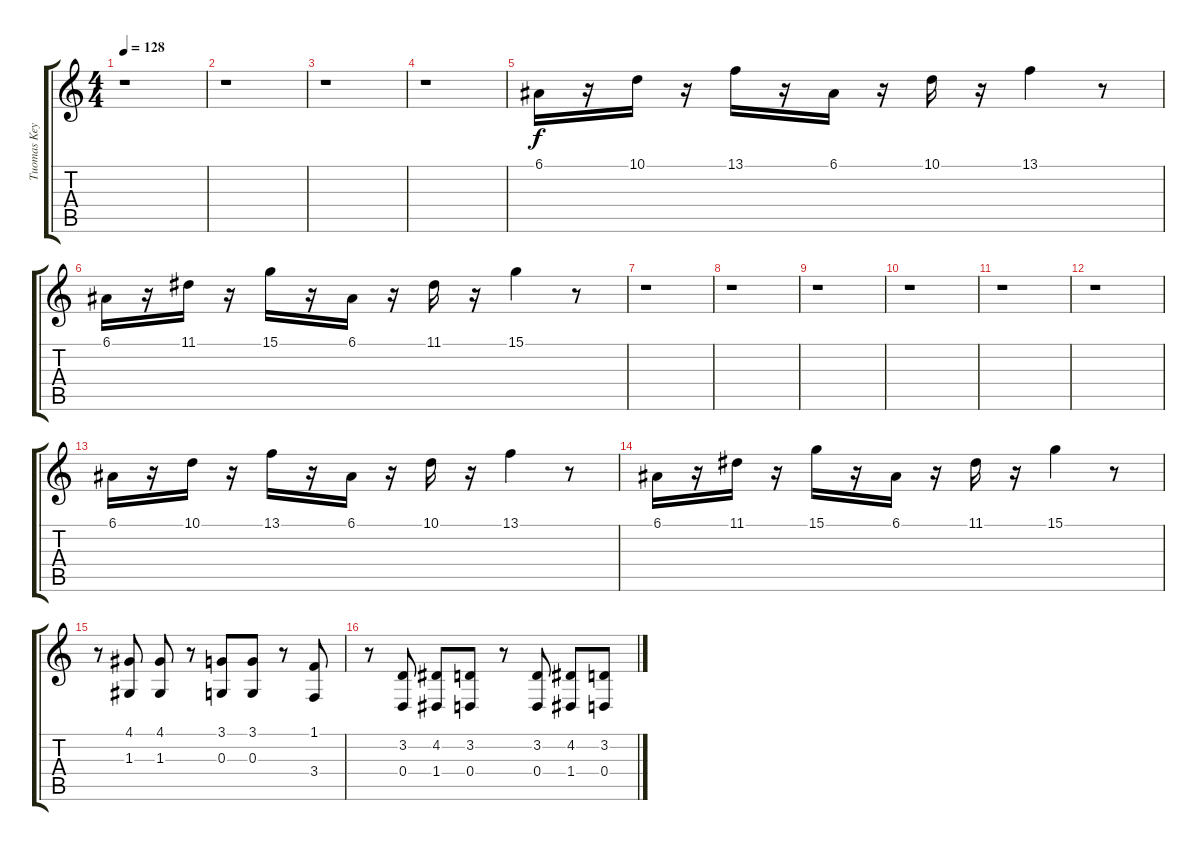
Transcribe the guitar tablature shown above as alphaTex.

\track ("Tuomas Keyboard 4" "Tuomas Key") {instrument stringensemble1}
\staff {score tabs}
\tuning (E4 B3 G3 D3 A2 E2) {hide}
\ts (4 4)
\tempo 128
\clef g2
\ks c
r.1{dy f} |
r.1 |
r.1 |
r.1 |
6.1.16 r.16 10.1.16 r.16 13.1.16 r.16 6.1.16 r.16 10.1.16 r.16 13.1.4 r.8 |
6.1.16 r.16 11.1.16 r.16 15.1.16 r.16 6.1.16 r.16 11.1.16 r.16 15.1.4 r.8 |
r.1 |
r.1 |
r.1 |
r.1 |
r.1 |
r.1 |
6.1.16 r.16 10.1.16 r.16 13.1.16 r.16 6.1.16 r.16 10.1.16 r.16 13.1.4 r.8 |
6.1.16 r.16 11.1.16 r.16 15.1.16 r.16 6.1.16 r.16 11.1.16 r.16 15.1.4 r.8 |
r.8 (4.1 1.3).8 (4.1 1.3).8 r.8 (3.1 0.3).8 (3.1 0.3).8 r.8 (1.1 3.4).8 |
r.8 (3.2 0.4).8 (4.2 1.4).8 (3.2 0.4).8 r.8 (3.2 0.4).8 (4.2 1.4).8 (3.2 0.4).8
